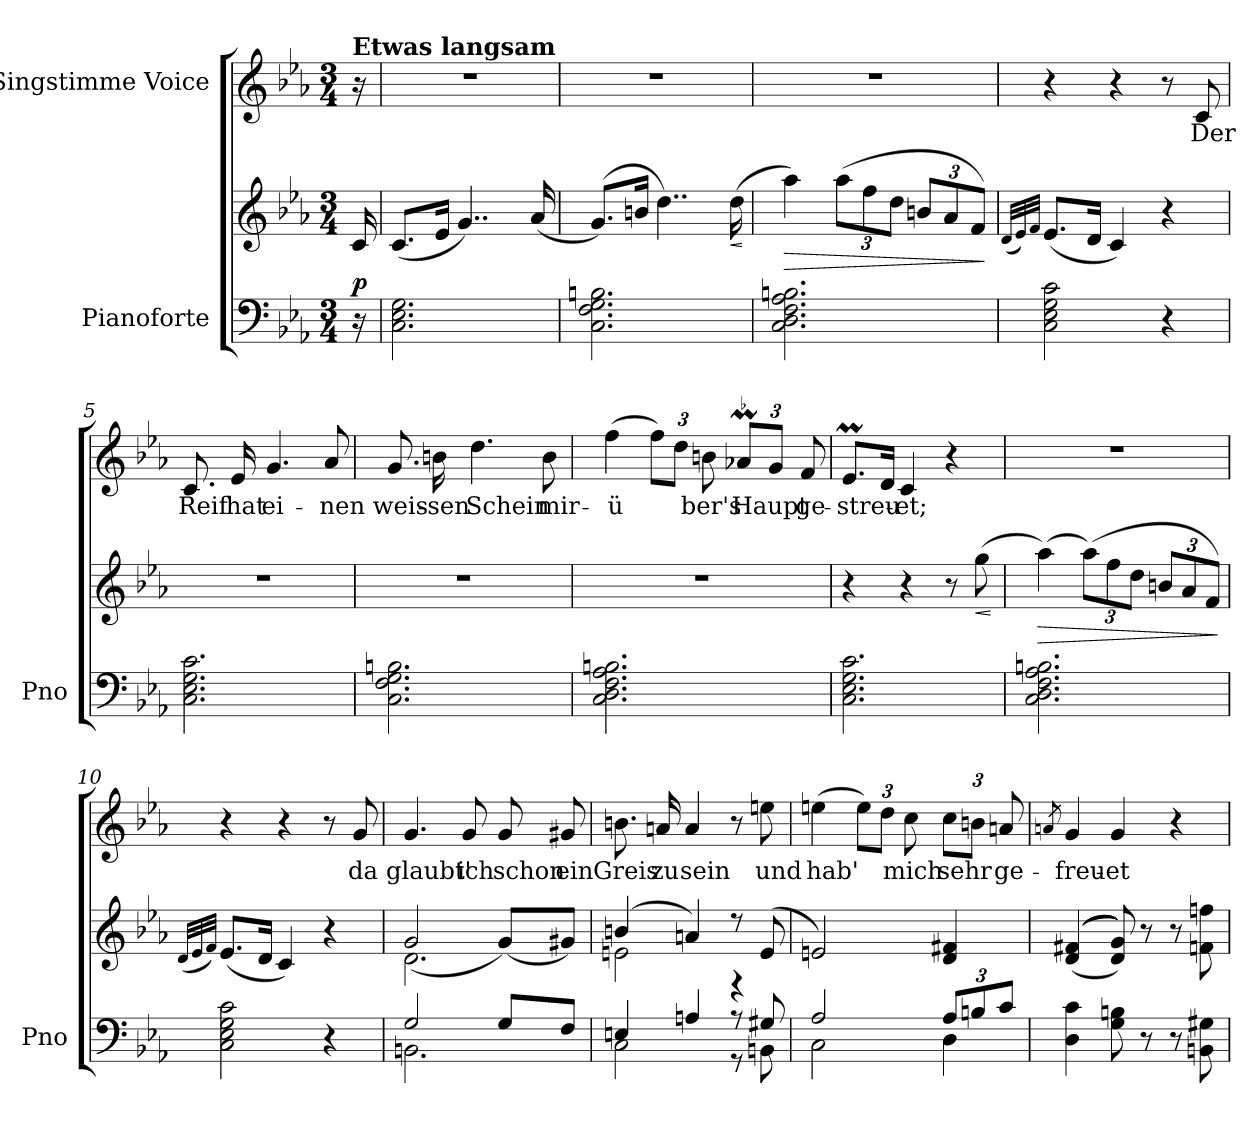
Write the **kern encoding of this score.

**kern	**kern	**dynam	**kern	**text
*part2	*part2	*part2	*part1	*part1
*staff3	*staff2	*staff2/3	*staff1	*staff1
*I"Pianoforte	*	*	*I"Singstimme Voice	*
*I'Pno	*	*	*	*
*clefF4	*clefG2	*	*clefG2	*
*k[b-e-a-]	*k[b-e-a-]	*	*k[b-e-a-]	*
*M3/4	*M3/4	*	*M3/4	*
=	=	=	=	=
!	!	!	!LO:TX:B:t=Etwas langsam	!
!	!	!LO:DY:a=2	!	!
16r	16c/	p	16r	.
=1	=1	=1	=1	=1
2.C\ 2.E-\ 2.G\	(<8.c/L	.	2.r	.
.	16e-/Jk	.	.	.
.	4..g/)	.	.	.
.	(<16a-/	.	.	.
=2	=2	=2	=2	=2
2.C\ 2.F\ 2.G\ 2.Bn\	(>8.g/L)	.	2.r	.
.	16bn/Jk	.	.	.
.	4..dd\)	.	.	.
!	!	!LO:HP:b	!	!
.	(>16dd\	<	.	.
.	.	[	.	.
=3	=3	=3	=3	=3
!	!	!LO:HP:b	!	!
2.C\ 2.D\ 2.F\ 2.A-\ 2.Bn\	4aa-\)	>	2.r	.
*	*Xbrackettup	*	*	*
.	(>12aa-\L	.	.	.
.	12ff\	.	.	.
.	12dd\J	.	.	.
.	12bn/L	.	.	.
.	12a-/	.	.	.
.	12f/J)	.	.	.
.	.	]	.	.
=4	=4	=4	=4	=4
.	(<32qd/LLL	.	.	.
.	32qe-/)	.	.	.
.	32qf/JJJ	.	.	.
2C\ 2E-\ 2G\ 2c\	(<8.e-/L	.	4r	.
.	16d/Jk	.	.	.
.	4c/)	.	4r	.
4r	4r	.	8r	.
!	!	!	!	!LO:LY:b
.	.	.	8c/	Der
=5	=5	=5	=5	=5
!	!	!	!	!LO:LY:b
2.C\ 2.E-\ 2.G\ 2.c\	2.r	.	8.c/	Reif
!	!	!	!	!LO:LY:b
.	.	.	16e-/	hat
!	!	!	!	!LO:LY:b
.	.	.	4.g/	ei-
!	!	!	!	!LO:LY:b
.	.	.	8a-/	-nen
!!LO:LB:g=z
=6	=6	=6	=6	=6
!	!	!	!	!LO:LY:b
2.C\ 2.F\ 2.G\ 2.Bn\	2.r	.	8.g/	weis-
!	!	!	!	!LO:LY:b
.	.	.	16bn\	-sen
!	!	!	!	!LO:LY:b
.	.	.	4.dd\	Schein
!	!	!	!	!LO:LY:b
.	.	.	8b\	mir-
=7	=7	=7	=7	=7
!	!	!	!	!LO:LY:b
2.C\ 2.D\ 2.F\ 2.A-\ 2.Bn\	2.r	.	(>4ff\	-ü
*	*	*	*Xbrackettup	*
.	.	.	12ff\L)	.
.	.	.	12dd\J	.
!	!	!	!	!LO:LY:b
.	.	.	12bn\	ber's
!	!	!	!	!LO:LY:b
.	.	.	12a-XM/L	Haupt
.	.	.	12g/J	.
!	!	!	!	!LO:LY:b
.	.	.	12f/	ge-
=8	=8	=8	=8	=8
!	!	!	!	!LO:LY:b
2.C\ 2.E-\ 2.G\ 2.c\	4r	.	8.e-M/L	-streu-
.	.	.	16d/Jk	.
!	!	!	!	!LO:LY:b
.	4r	.	4c/	-et;
.	8r	.	4r	.
!	!	!LO:HP:b	!	!
.	(>8gg\	<	.	.
.	.	[	.	.
=9	=9	=9	=9	=9
!	!	!LO:HP:b	!	!
2.C\ 2.D\ 2.F\ 2.A-\ 2.Bn\	(>4aa-\)	>	2.r	.
.	(>12aa-\L)	.	.	.
.	12ff\	.	.	.
.	12dd\J	.	.	.
.	12bn/L	.	.	.
.	12a-/	.	.	.
.	12f/J)	.	.	.
.	.	]	.	.
=10	=10	=10	=10	=10
.	(<32qd/LLL	.	.	.
.	32qe-/	.	.	.
.	32qf/JJJ)	.	.	.
2C\ 2E-\ 2G\ 2c\	(<8.e-/L	.	4r	.
.	16d/Jk	.	.	.
.	4c/)	.	4r	.
4r	4r	.	8r	.
!	!	!	!	!LO:LY:b
.	.	.	8g/	da
!!LO:LB:g=z
=11	=11	=11	=11	=11
*^	*^	*	*	*
!	!	!	!	!	!	!LO:LY:b
2G/	2.BBn\	2.d\	(>2g/	.	4.g/	glaubt'
!	!	!	!	!	!	!LO:LY:b
.	.	.	.	.	8g/	ich
!	!	!	!	!	!	!LO:LY:b
8G/L	.	.	(>8g/L)	.	8g/	schon
!	!	!	!	!	!	!LO:LY:b
8F/J	.	.	8g#X/J)	.	8g#X/	ein
=12	=12	=12	=12	=12	=12	=12
!	!	!	!	!	!	!LO:LY:b
4En/	2C\	(>4bn/	2en\	.	8.bn\	Greis
!	!	!	!	!	!	!LO:LY:b
.	.	.	.	.	16an/	zu
!	!	!	!	!	!	!LO:LY:b
4An/	.	4an/)	.	.	4a/	sein
8r	8r	8r	4r	.	8r	.
!	!	!	!	!	!	!LO:LY:b
8G#X/	8BBn\	(<8e/	.	.	8een\	und
*	*	*v	*v	*	*	*
=13	=13	=13	=13	=13	=13
!	!	!	!	!	!LO:LY:b
2A-/	2C\	2en/)	.	(>4een\	hab'
.	.	.	.	12ee\L)	.
.	.	.	.	12dd\J	.
!	!	!	!	!	!LO:LY:b
.	.	.	.	12cc\	mich
*Xbrackettup	*	*	*	*	*
!	!	!	!	!	!LO:LY:b
12A-/L	4D\	4d/ 4f#X/	.	12cc\L	sehr
12Bn/	.	.	.	12bn\J	.
!	!	!	!	!	!LO:LY:b
12c/J	.	.	.	12an/	ge-
*v	*v	*	*	*	*
=14	=14	=14	=14	=14
.	.	.	8qan/	.
!	!	!	!	!LO:LY:b
4D\ 4c\	(<(<(<(>4d/ 4f#X/	.	4g/	-freu-
!	!	!	!	!LO:LY:b
8G\ 8Bn\	8d/ 8g/))))	.	4g/	-et
8r	8r	.	.	.
8r	8r	.	4r	.
8BBn\ 8G#X\	8fn\ 8ffn\	.	.	.
=	=	=	=	=
*-	*-	*-	*-	*-
